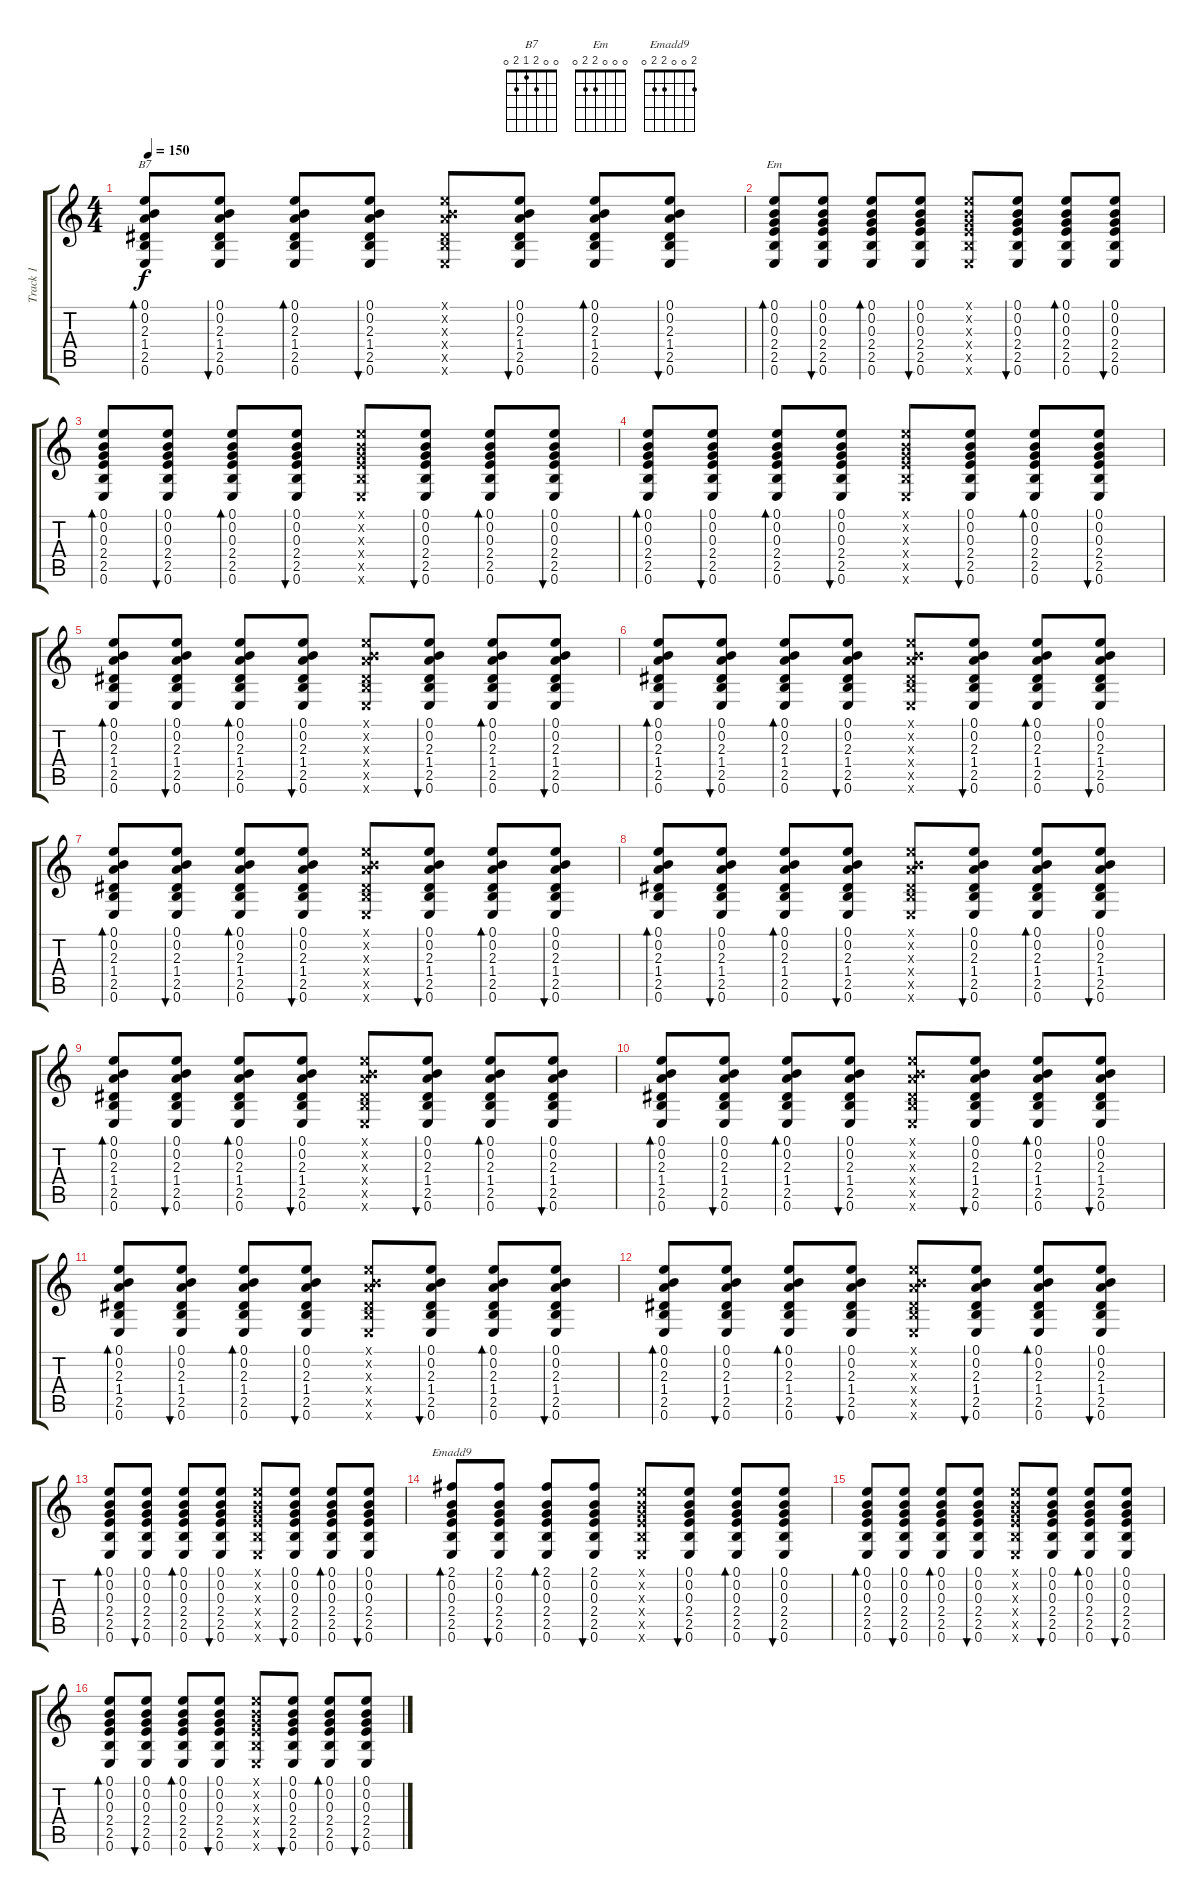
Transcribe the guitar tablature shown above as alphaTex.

\track ("Track 1" "Track 1") {instrument acousticguitarsteel}
\staff {score tabs}
\tuning (E4 B3 G3 D3 A2 E2) {hide}
\chord ("B7" 0 0 2 1 2 0)
\chord ("Em" 0 0 0 2 2 0)
\chord ("Emadd9" 2 0 0 2 2 0)
\ts (4 4)
\tempo 150
\clef g2
\ks c
(0.1 0.2 2.3 1.4 2.5 0.6).8{bd 120 ch "B7" dy f} (0.1 0.2 2.3 1.4 2.5 0.6).8{bu 120} (0.1 0.2 2.3 1.4 2.5 0.6).8{bd 120} (0.1 0.2 2.3 1.4 2.5 0.6).8{bu 120} (0.1{x} 0.2{x} 2.3{x} 1.4{x} 2.5{x} 0.6{x}).8 (0.1 0.2 2.3 1.4 2.5 0.6).8{bu 120} (0.1 0.2 2.3 1.4 2.5 0.6).8{bd 120} (0.1 0.2 2.3 1.4 2.5 0.6).8{bu 120} |
(0.1 0.2 0.3 2.4 2.5 0.6).8{bd 120 ch "Em"} (0.1 0.2 0.3 2.4 2.5 0.6).8{bu 120} (0.1 0.2 0.3 2.4 2.5 0.6).8{bd 120} (0.1 0.2 0.3 2.4 2.5 0.6).8{bu 120} (0.1{x} 0.2{x} 0.3{x} 2.4{x} 2.5{x} 0.6{x}).8 (0.1 0.2 0.3 2.4 2.5 0.6).8{bu 120} (0.1 0.2 0.3 2.4 2.5 0.6).8{bd 120} (0.1 0.2 0.3 2.4 2.5 0.6).8{bu 120} |
(0.1 0.2 0.3 2.4 2.5 0.6).8{bd 120} (0.1 0.2 0.3 2.4 2.5 0.6).8{bu 120} (0.1 0.2 0.3 2.4 2.5 0.6).8{bd 120} (0.1 0.2 0.3 2.4 2.5 0.6).8{bu 120} (0.1{x} 0.2{x} 0.3{x} 2.4{x} 2.5{x} 0.6{x}).8 (0.1 0.2 0.3 2.4 2.5 0.6).8{bu 120} (0.1 0.2 0.3 2.4 2.5 0.6).8{bd 120} (0.1 0.2 0.3 2.4 2.5 0.6).8{bu 120} |
(0.1 0.2 0.3 2.4 2.5 0.6).8{bd 120} (0.1 0.2 0.3 2.4 2.5 0.6).8{bu 120} (0.1 0.2 0.3 2.4 2.5 0.6).8{bd 120} (0.1 0.2 0.3 2.4 2.5 0.6).8{bu 120} (0.1{x} 0.2{x} 0.3{x} 2.4{x} 2.5{x} 0.6{x}).8 (0.1 0.2 0.3 2.4 2.5 0.6).8{bu 120} (0.1 0.2 0.3 2.4 2.5 0.6).8{bd 120} (0.1 0.2 0.3 2.4 2.5 0.6).8{bu 120} |
(0.1 0.2 2.3 1.4 2.5 0.6).8{bd 120} (0.1 0.2 2.3 1.4 2.5 0.6).8{bu 120} (0.1 0.2 2.3 1.4 2.5 0.6).8{bd 120} (0.1 0.2 2.3 1.4 2.5 0.6).8{bu 120} (0.1{x} 0.2{x} 2.3{x} 1.4{x} 2.5{x} 0.6{x}).8 (0.1 0.2 2.3 1.4 2.5 0.6).8{bu 120} (0.1 0.2 2.3 1.4 2.5 0.6).8{bd 120} (0.1 0.2 2.3 1.4 2.5 0.6).8{bu 120} |
(0.1 0.2 2.3 1.4 2.5 0.6).8{bd 120} (0.1 0.2 2.3 1.4 2.5 0.6).8{bu 120} (0.1 0.2 2.3 1.4 2.5 0.6).8{bd 120} (0.1 0.2 2.3 1.4 2.5 0.6).8{bu 120} (0.1{x} 0.2{x} 2.3{x} 1.4{x} 2.5{x} 0.6{x}).8 (0.1 0.2 2.3 1.4 2.5 0.6).8{bu 120} (0.1 0.2 2.3 1.4 2.5 0.6).8{bd 120} (0.1 0.2 2.3 1.4 2.5 0.6).8{bu 120} |
(0.1 0.2 2.3 1.4 2.5 0.6).8{bd 120} (0.1 0.2 2.3 1.4 2.5 0.6).8{bu 120} (0.1 0.2 2.3 1.4 2.5 0.6).8{bd 120} (0.1 0.2 2.3 1.4 2.5 0.6).8{bu 120} (0.1{x} 0.2{x} 2.3{x} 1.4{x} 2.5{x} 0.6{x}).8 (0.1 0.2 2.3 1.4 2.5 0.6).8{bu 120} (0.1 0.2 2.3 1.4 2.5 0.6).8{bd 120} (0.1 0.2 2.3 1.4 2.5 0.6).8{bu 120} |
(0.1 0.2 2.3 1.4 2.5 0.6).8{bd 120} (0.1 0.2 2.3 1.4 2.5 0.6).8{bu 120} (0.1 0.2 2.3 1.4 2.5 0.6).8{bd 120} (0.1 0.2 2.3 1.4 2.5 0.6).8{bu 120} (0.1{x} 0.2{x} 2.3{x} 1.4{x} 2.5{x} 0.6{x}).8 (0.1 0.2 2.3 1.4 2.5 0.6).8{bu 120} (0.1 0.2 2.3 1.4 2.5 0.6).8{bd 120} (0.1 0.2 2.3 1.4 2.5 0.6).8{bu 120} |
(0.1 0.2 2.3 1.4 2.5 0.6).8{bd 120} (0.1 0.2 2.3 1.4 2.5 0.6).8{bu 120} (0.1 0.2 2.3 1.4 2.5 0.6).8{bd 120} (0.1 0.2 2.3 1.4 2.5 0.6).8{bu 120} (0.1{x} 0.2{x} 2.3{x} 1.4{x} 2.5{x} 0.6{x}).8 (0.1 0.2 2.3 1.4 2.5 0.6).8{bu 120} (0.1 0.2 2.3 1.4 2.5 0.6).8{bd 120} (0.1 0.2 2.3 1.4 2.5 0.6).8{bu 120} |
(0.1 0.2 2.3 1.4 2.5 0.6).8{bd 120} (0.1 0.2 2.3 1.4 2.5 0.6).8{bu 120} (0.1 0.2 2.3 1.4 2.5 0.6).8{bd 120} (0.1 0.2 2.3 1.4 2.5 0.6).8{bu 120} (0.1{x} 0.2{x} 2.3{x} 1.4{x} 2.5{x} 0.6{x}).8 (0.1 0.2 2.3 1.4 2.5 0.6).8{bu 120} (0.1 0.2 2.3 1.4 2.5 0.6).8{bd 120} (0.1 0.2 2.3 1.4 2.5 0.6).8{bu 120} |
(0.1 0.2 2.3 1.4 2.5 0.6).8{bd 120} (0.1 0.2 2.3 1.4 2.5 0.6).8{bu 120} (0.1 0.2 2.3 1.4 2.5 0.6).8{bd 120} (0.1 0.2 2.3 1.4 2.5 0.6).8{bu 120} (0.1{x} 0.2{x} 2.3{x} 1.4{x} 2.5{x} 0.6{x}).8 (0.1 0.2 2.3 1.4 2.5 0.6).8{bu 120} (0.1 0.2 2.3 1.4 2.5 0.6).8{bd 120} (0.1 0.2 2.3 1.4 2.5 0.6).8{bu 120} |
(0.1 0.2 2.3 1.4 2.5 0.6).8{bd 120} (0.1 0.2 2.3 1.4 2.5 0.6).8{bu 120} (0.1 0.2 2.3 1.4 2.5 0.6).8{bd 120} (0.1 0.2 2.3 1.4 2.5 0.6).8{bu 120} (0.1{x} 0.2{x} 2.3{x} 1.4{x} 2.5{x} 0.6{x}).8 (0.1 0.2 2.3 1.4 2.5 0.6).8{bu 120} (0.1 0.2 2.3 1.4 2.5 0.6).8{bd 120} (0.1 0.2 2.3 1.4 2.5 0.6).8{bu 120} |
(0.1 0.2 0.3 2.4 2.5 0.6).8{bd 120} (0.1 0.2 0.3 2.4 2.5 0.6).8{bu 120} (0.1 0.2 0.3 2.4 2.5 0.6).8{bd 120} (0.1 0.2 0.3 2.4 2.5 0.6).8{bu 120} (0.1{x} 0.2{x} 0.3{x} 2.4{x} 2.5{x} 0.6{x}).8 (0.1 0.2 0.3 2.4 2.5 0.6).8{bu 120} (0.1 0.2 0.3 2.4 2.5 0.6).8{bd 120} (0.1 0.2 0.3 2.4 2.5 0.6).8{bu 120} |
(2.1 0.2 0.3 2.4 2.5 0.6).8{bd 120 ch "Emadd9"} (2.1 0.2 0.3 2.4 2.5 0.6).8{bu 120} (2.1 0.2 0.3 2.4 2.5 0.6).8{bd 120} (2.1 0.2 0.3 2.4 2.5 0.6).8{bu 120} (0.1{x} 0.2{x} 0.3{x} 2.4{x} 2.5{x} 0.6{x}).8 (0.1 0.2 0.3 2.4 2.5 0.6).8{bu 120} (0.1 0.2 0.3 2.4 2.5 0.6).8{bd 120} (0.1 0.2 0.3 2.4 2.5 0.6).8{bu 120} |
(0.1 0.2 0.3 2.4 2.5 0.6).8{bd 120} (0.1 0.2 0.3 2.4 2.5 0.6).8{bu 120} (0.1 0.2 0.3 2.4 2.5 0.6).8{bd 120} (0.1 0.2 0.3 2.4 2.5 0.6).8{bu 120} (0.1{x} 0.2{x} 0.3{x} 2.4{x} 2.5{x} 0.6{x}).8 (0.1 0.2 0.3 2.4 2.5 0.6).8{bu 120} (0.1 0.2 0.3 2.4 2.5 0.6).8{bd 120} (0.1 0.2 0.3 2.4 2.5 0.6).8{bu 120} |
(0.1 0.2 0.3 2.4 2.5 0.6).8{bd 120} (0.1 0.2 0.3 2.4 2.5 0.6).8{bu 120} (0.1 0.2 0.3 2.4 2.5 0.6).8{bd 120} (0.1 0.2 0.3 2.4 2.5 0.6).8{bu 120} (0.1{x} 0.2{x} 0.3{x} 2.4{x} 2.5{x} 0.6{x}).8 (0.1 0.2 0.3 2.4 2.5 0.6).8{bu 120} (0.1 0.2 0.3 2.4 2.5 0.6).8{bd 120} (0.1 0.2 0.3 2.4 2.5 0.6).8{bu 120}
